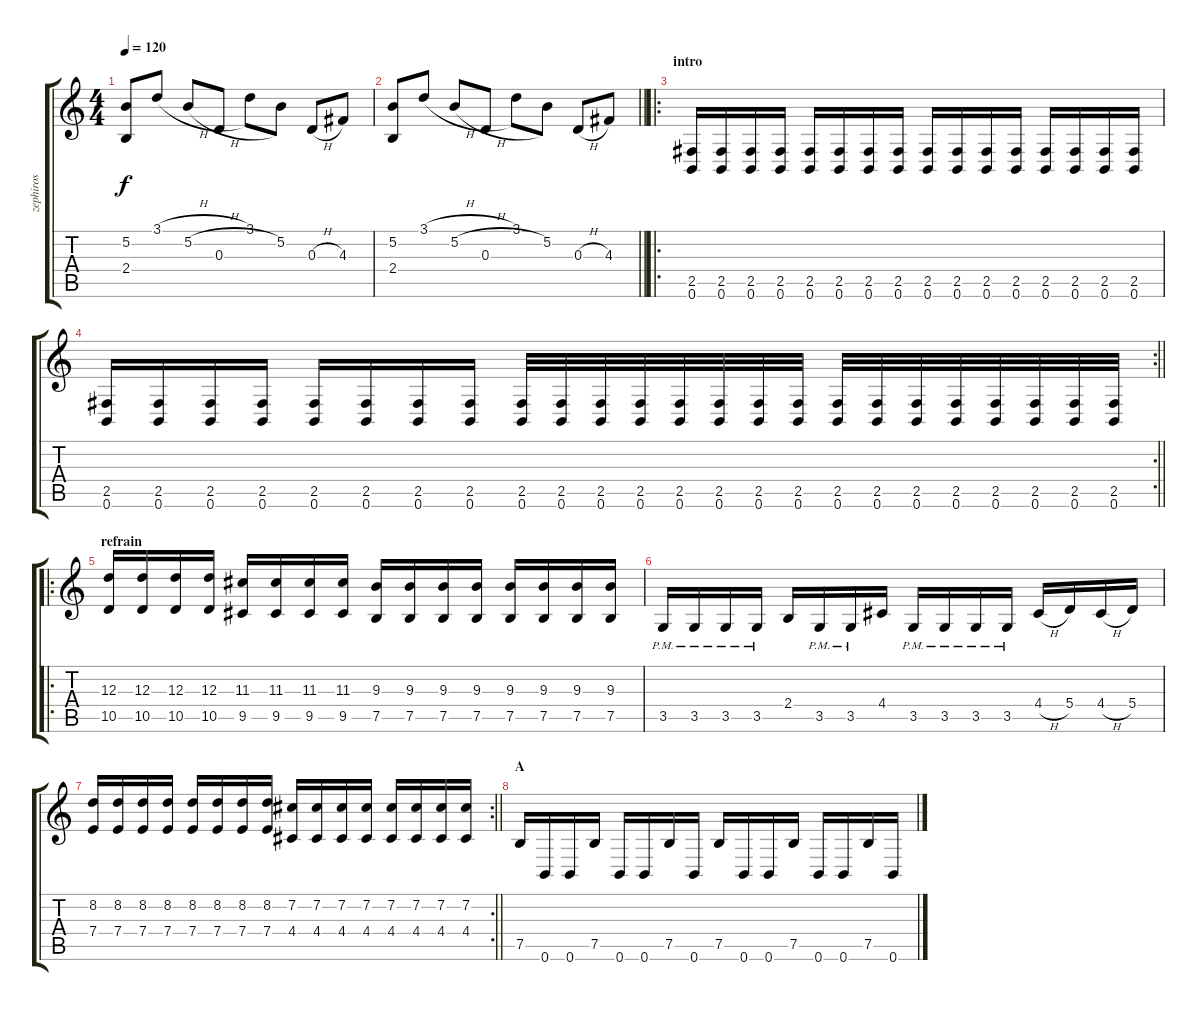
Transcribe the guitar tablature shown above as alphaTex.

\track ("zephiros" "zephiros") {instrument distortionguitar}
\staff {score tabs}
\tuning (B3 Gb3 D3 A2 E2 B1) {hide}
\ts (4 4)
\tempo 120
\clef g2
\ks c
(5.2 2.4).8{dy f} 3.1{h}.8 5.2{h}.8 0.3.8 3.1.8 5.2.8 0.3{h}.8 4.3.8 |
\barLineRight lightlight
(5.2 2.4).8 3.1{h}.8 5.2{h}.8 0.3.8 3.1.8 5.2.8 0.3{h}.8 4.3.8 |
\ro
\section ("" "intro")
(2.5 0.6).16{instrument distortionguitar} (2.5 0.6).16 (2.5 0.6).16 (2.5 0.6).16 (2.5 0.6).16 (2.5 0.6).16 (2.5 0.6).16 (2.5 0.6).16 (2.5 0.6).16 (2.5 0.6).16 (2.5 0.6).16 (2.5 0.6).16 (2.5 0.6).16 (2.5 0.6).16 (2.5 0.6).16 (2.5 0.6).16 |
\rc 2
\barLineRight lightlight
(2.5 0.6).16 (2.5 0.6).16 (2.5 0.6).16 (2.5 0.6).16 (2.5 0.6).16 (2.5 0.6).16 (2.5 0.6).16 (2.5 0.6).16 (2.5 0.6).32 (2.5 0.6).32 (2.5 0.6).32 (2.5 0.6).32 (2.5 0.6).32 (2.5 0.6).32 (2.5 0.6).32 (2.5 0.6).32 (2.5 0.6).32 (2.5 0.6).32 (2.5 0.6).32 (2.5 0.6).32 (2.5 0.6).32 (2.5 0.6).32 (2.5 0.6).32 (2.5 0.6).32 |
\ro
\section ("" "refrain")
(12.3 10.5).16 (12.3 10.5).16 (12.3 10.5).16 (12.3 10.5).16 (11.3 9.5).16 (11.3 9.5).16 (11.3 9.5).16 (11.3 9.5).16 (9.3 7.5).16 (9.3 7.5).16 (9.3 7.5).16 (9.3 7.5).16 (9.3 7.5).16 (9.3 7.5).16 (9.3 7.5).16 (9.3 7.5).16 |
3.5{pm}.16 3.5{pm}.16 3.5{pm}.16 3.5{pm}.16 2.4.16 3.5{pm}.16 3.5{pm}.16 4.4.16 3.5{pm}.16 3.5{pm}.16 3.5{pm}.16 3.5{pm}.16 4.4{h}.16 5.4.16 4.4{h}.16 5.4.16 |
\rc 2
\barLineRight lightlight
(8.2 7.4).16 (8.2 7.4).16 (8.2 7.4).16 (8.2 7.4).16 (8.2 7.4).16 (8.2 7.4).16 (8.2 7.4).16 (8.2 7.4).16 (7.2 4.4).16 (7.2 4.4).16 (7.2 4.4).16 (7.2 4.4).16 (7.2 4.4).16 (7.2 4.4).16 (7.2 4.4).16 (7.2 4.4).16 |
\section ("" "A")
7.5.16 0.6.16 0.6.16 7.5.16 0.6.16 0.6.16 7.5.16 0.6.16 7.5.16 0.6.16 0.6.16 7.5.16 0.6.16 0.6.16 7.5.16 0.6.16
